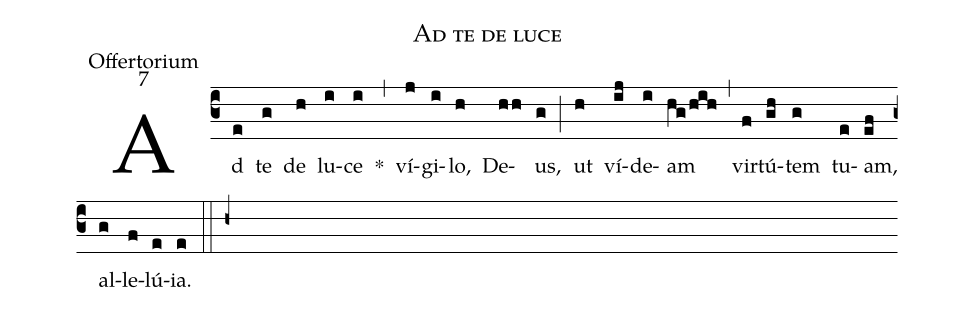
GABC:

name:Ad te de luce;
office-part:Offertorium;
mode:7;
%%
(c3) Ad(e) te(g) de(h) lu(i)ce(i) *(,) ví(j)gi(i)lo,(h) De(hh)us,(g) (;) ut(h) ví(ij)de(i)am(hg/hih) (,) vir(f)tú(gh)tem(g) tu(e)am,(ef) al(g)le(f)lú(e)ia.(e) (::h+)
